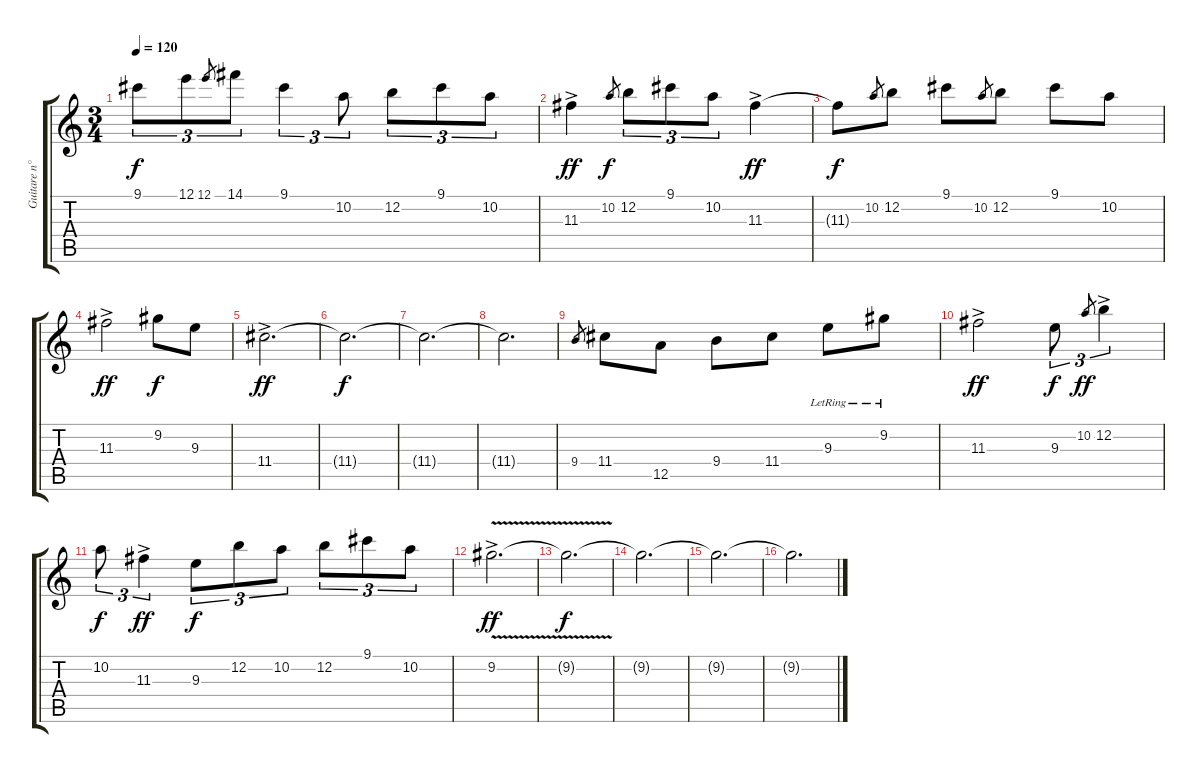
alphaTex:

\track ("Guitare n°2" "Guitare n°") {instrument acousticguitarsteel}
\staff {score tabs}
\tuning (E4 B3 G3 D3 A2 D2) {hide}
\ts (3 4)
\tempo 120
\clef g2
\ks c
9.1.8{tu (3 2) dy f} 12.1.8{tu (3 2)} 12.1.8{gr} 14.1.8{tu (3 2)} 9.1.4{tu (3 2)} 10.2.8{tu (3 2)} 12.2.8{tu (3 2)} 9.1.8{tu (3 2)} 10.2.8{tu (3 2)} |
11.3{ac}.4{dy ff} 10.2.8{gr dy f} 12.2.8{tu (3 2)} 9.1.8{tu (3 2)} 10.2.8{tu (3 2)} 11.3{ac}.4{dy ff} |
11.3{t}.8{dy f} 10.2.8{gr} 12.2.8 9.1.8 10.2.8{gr} 12.2.8 9.1.8 10.2.8 |
11.3{ac}.2{dy ff} 9.2.8{dy f} 9.3.8 |
11.4{ac}.2{d dy ff} |
11.4{t}.2{d dy f} |
11.4{t}.2{d} |
11.4{t}.2{d} |
9.4.8{gr} 11.4.8 12.5.8 9.4.8 11.4.8 9.3{lr}.8 9.2{lr}.8 |
11.3{ac}.2{dy ff} 9.3.8{tu (3 2) dy f} 10.2.8{gr dy ff} 12.2{ac}.4{tu (3 2)} |
10.2.8{tu (3 2) dy f} 11.3{ac}.4{tu (3 2) dy ff} 9.3.8{tu (3 2) dy f} 12.2.8{tu (3 2)} 10.2.8{tu (3 2)} 12.2.8{tu (3 2)} 9.1.8{tu (3 2)} 10.2.8{tu (3 2)} |
9.2{v ac}.2{d dy ff} |
9.2{t}.2{d dy f} |
9.2{t}.2{d} |
9.2{t}.2{d} |
9.2{t}.2{d}
